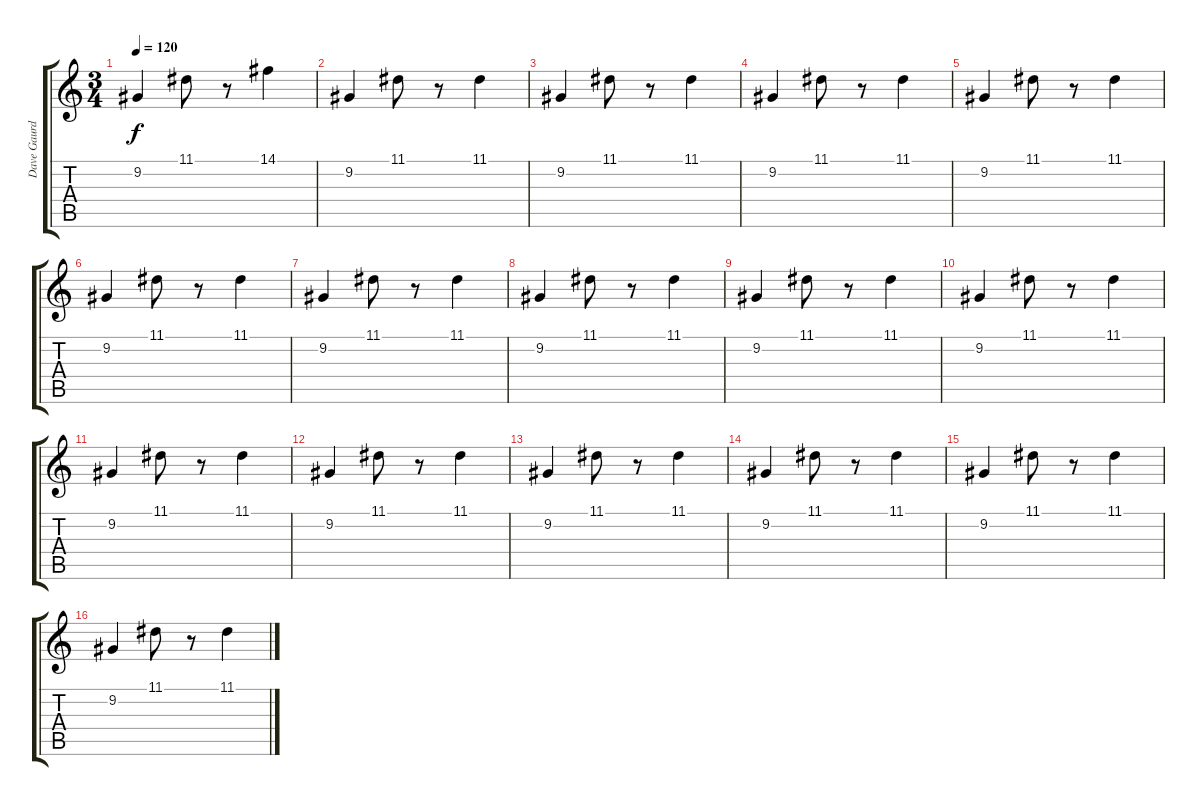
\track ("Dave Gaurd" "Dave Gaurd") {instrument kalimba}
\staff {score tabs}
\tuning (E4 B3 G3 D3 A2 E2) {hide}
\ts (3 4)
\tempo 120
\clef g2
\ks c
9.2.4{dy f instrument kalimba} 11.1.8 r.8 14.1.4 |
9.2.4 11.1.8 r.8 11.1.4 |
9.2.4 11.1.8 r.8 11.1.4 |
9.2.4 11.1.8 r.8 11.1.4 |
9.2.4 11.1.8 r.8 11.1.4 |
9.2.4 11.1.8 r.8 11.1.4 |
9.2.4 11.1.8 r.8 11.1.4 |
9.2.4 11.1.8 r.8 11.1.4 |
9.2.4 11.1.8 r.8 11.1.4 |
9.2.4 11.1.8 r.8 11.1.4 |
9.2.4 11.1.8 r.8 11.1.4 |
9.2.4 11.1.8 r.8 11.1.4 |
9.2.4 11.1.8 r.8 11.1.4 |
9.2.4 11.1.8 r.8 11.1.4 |
9.2.4 11.1.8 r.8 11.1.4 |
9.2.4 11.1.8 r.8 11.1.4
